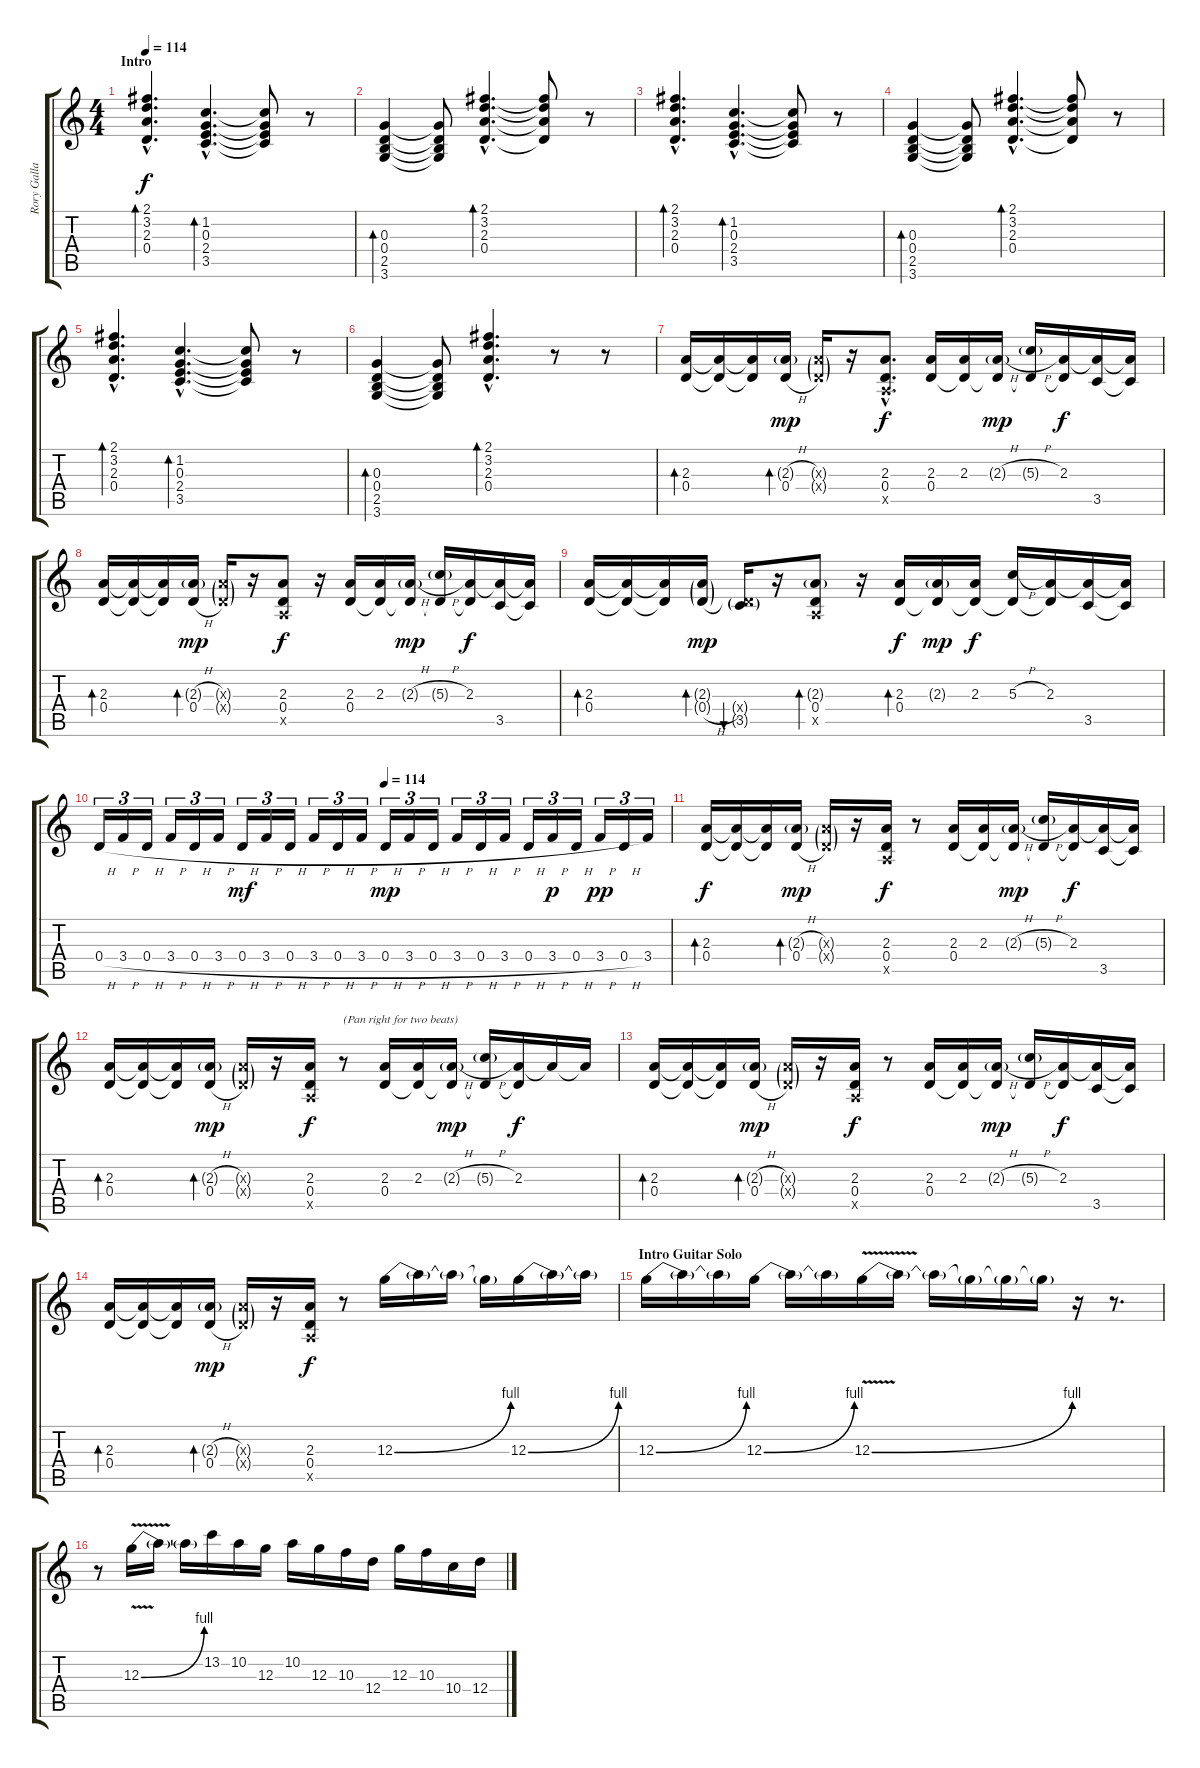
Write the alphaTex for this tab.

\track ("Rory Gallagher" "Rory Galla") {instrument distortionguitar}
\staff {score tabs}
\tuning (E4 B3 G3 D3 A2 E2) {hide}
\ts (4 4)
\section ("" "Intro")
\tempo 114
\tempo 118
\tempo 114
\clef g2
\ks c
(2.1{hac} 3.2{hac} 2.3{hac} 0.4{hac}).4{d bd 120 dy f instrument distortionguitar} (1.2{hac} 0.3{hac} 2.4{hac} 3.5{hac}).4{d bd 120} (1.2{t} 0.3{t} 2.4{t} 3.5{t}).8 r.8 |
(0.3 0.4 2.5 3.6).4{bd 120} (0.3{t} 0.4{t} 2.5{t} 3.6{t}).8 (2.1{hac} 3.2{hac} 2.3{hac} 0.4{hac}).4{d bd 120} (2.1{t} 3.2{t} 2.3{t} 0.4{t}).8 r.8 |
(2.1{hac} 3.2{hac} 2.3{hac} 0.4{hac}).4{d bd 120} (1.2{hac} 0.3{hac} 2.4{hac} 3.5{hac}).4{d bd 120} (1.2{t} 0.3{t} 2.4{t} 3.5{t}).8 r.8 |
(0.3 0.4 2.5 3.6).4{bd 120} (0.3{t} 0.4{t} 2.5{t} 3.6{t}).8 (2.1{hac} 3.2{hac} 2.3{hac} 0.4{hac}).4{d bd 120} (2.1{t} 3.2{t} 2.3{t} 0.4{t}).8 r.8 |
(2.1{hac} 3.2{hac} 2.3{hac} 0.4{hac}).4{d bd 120} (1.2{hac} 0.3{hac} 2.4{hac} 3.5{hac}).4{d bd 120} (1.2{t} 0.3{t} 2.4{t} 3.5{t}).8 r.8 |
(0.3 0.4 2.5 3.6).4{bd 120} (0.3{t} 0.4{t} 2.5{t} 3.6{t}).8 (2.1{hac} 3.2{hac} 2.3{hac} 0.4{hac}).4{d bd 120} r.8 r.8 |
(2.3 0.4).16{bd 60} (2.3{t} 0.4{t}).16 (2.3{t} 0.4{t}).16 (2.3{h g} 0.4{h}).16{bd 120 dy mp} (2.3{g x} 0.4{g x}).16 r.16 (2.3{hac} 0.4{hac} 0.5{hac x}).8{d dy f} (2.3 0.4).16 (2.3 0.4{t}).16 (2.3{h g} 0.4{t}).16{dy mp} (5.3{h g} 0.4{t}).16 (2.3 0.4{t}).16{dy f} (2.3{t} 3.5).16 (2.3{t} 3.5{t}).16 |
(2.3 0.4).16{bd 60} (2.3{t} 0.4{t}).16 (2.3{t} 0.4{t}).16 (2.3{h g} 0.4{h}).16{bd 120 dy mp} (2.3{g x} 0.4{g x}).16 r.16 (2.3 0.4 0.5{x}).8{dy f} r.16 (2.3 0.4).16 (2.3 0.4{t}).16 (2.3{h g} 0.4{t}).16{dy mp} (5.3{h g} 0.4{t}).16 (2.3 0.4{t}).16{dy f} (2.3{t} 3.5).16 (2.3{t} 3.5{t}).16 |
(2.3 0.4).16{bd 60} (2.3{t} 0.4{t}).16 (2.3{t} 0.4{t}).16 (2.3{g} 0.4{h g}).16{bd 120 dy mp} (0.4{g x} 3.5{g}).16{bu 120} r.16 (2.3{g} 0.4 0.5{x}).8{bd 120} r.16 (2.3 0.4).16{bd 120 dy f} (2.3{g} 0.4{t}).16{dy mp} (2.3 0.4{t}).16{dy f} (5.3{h} 0.4{t}).16 (2.3 0.4{t}).16 (2.3{t} 3.5).16 (2.3{t} 3.5{t}).16 |
\tempo (114 0.5)
0.4{h}.16{tu (3 2)} 3.4{h}.16{tu (3 2)} 0.4{h}.16{tu (3 2)} 3.4{h}.16{tu (3 2)} 0.4{h}.16{tu (3 2)} 3.4{h}.16{tu (3 2)} 0.4{h}.16{tu (3 2) dy mf} 3.4{h}.16{tu (3 2)} 0.4{h}.16{tu (3 2)} 3.4{h}.16{tu (3 2)} 0.4{h}.16{tu (3 2)} 3.4{h}.16{tu (3 2)} 0.4{h}.16{tu (3 2) dy mp} 3.4{h}.16{tu (3 2)} 0.4{h}.16{tu (3 2)} 3.4{h}.16{tu (3 2)} 0.4{h}.16{tu (3 2)} 3.4{h}.16{tu (3 2)} 0.4{h}.16{tu (3 2)} 3.4{h}.16{tu (3 2) dy p} 0.4{h}.16{tu (3 2)} 3.4{h}.16{tu (3 2) dy pp} 0.4{h}.16{tu (3 2)} 3.4.16{tu (3 2)} |
(2.3 0.4).16{bd 60 dy f} (2.3{t} 0.4{t}).16 (2.3{t} 0.4{t}).16 (2.3{h g} 0.4{h}).16{bd 120 dy mp} (2.3{g x} 0.4{g x}).16 r.16 (2.3 0.4 0.5{x}).16{dy f} r.8 (2.3 0.4).16 (2.3 0.4{t}).16 (2.3{h g} 0.4{t}).16{dy mp} (5.3{h g} 0.4{t}).16 (2.3 0.4{t}).16{dy f} (2.3{t} 3.5).16 (2.3{t} 3.5{t}).16 |
(2.3 0.4).16{bd 60} (2.3{t} 0.4{t}).16 (2.3{t} 0.4{t}).16 (2.3{h g} 0.4{h}).16{bd 120 dy mp} (2.3{g x} 0.4{g x}).16 r.16 (2.3 0.4 0.5{x}).16{dy f} r.8{txt "(Pan right for two beats)" balance 13} (2.3 0.4).16 (2.3 0.4{t}).16 (2.3{h g} 0.4{t}).16{dy mp} (5.3{h g} 0.4{t}).16 (2.3 0.4{t}).16{dy f} 2.3{t}.16 2.3{t}.16 |
(2.3 0.4).16{bd 60 balance 5} (2.3{t} 0.4{t}).16 (2.3{t} 0.4{t}).16 (2.3{h g} 0.4{h}).16{bd 120 dy mp} (2.3{g x} 0.4{g x}).16 r.16 (2.3 0.4 0.5{x}).16{dy f} r.8 (2.3 0.4).16 (2.3 0.4{t}).16 (2.3{h g} 0.4{t}).16{dy mp} (5.3{h g} 0.4{t}).16 (2.3 0.4{t}).16{dy f} (2.3{t} 3.5).16 (2.3{t} 3.5{t}).16 |
(2.3 0.4).16{bd 60} (2.3{t} 0.4{t}).16 (2.3{t} 0.4{t}).16 (2.3{h g} 0.4{h}).16{bd 120 dy mp} (2.3{g x} 0.4{g x}).16 r.16 (2.3 0.4 0.5{x}).16{dy f} r.8 12.3{be (bend 0 0 60 4)}.16 12.3{t}.16 12.3{t}.16 12.3{t}.16 12.3{be (bend 0 0 60 4)}.16 12.3{t}.16 12.3{t}.16 |
\section ("" "Intro Guitar Solo")
12.3{be (bend 0 0 60 4)}.16 12.3{t}.16 12.3{t}.16 12.3{be (bend 0 0 60 4)}.16 12.3{t}.16 12.3{t}.16 12.3{be (bend 0 0 60 4) v}.16 12.3{t}.16 12.3{t}.16 12.3{t}.16 12.3{t}.16 12.3{t}.16 r.16 r.8{d} |
r.8 12.3{be (bend 0 0 60 4) v}.16 12.3{t}.16 12.3{t}.16 13.2.16 10.2.16 12.3.16 10.2.16 12.3.16 10.3.16 12.4.16 12.3.16 10.3.16 10.4.16 12.4.16
